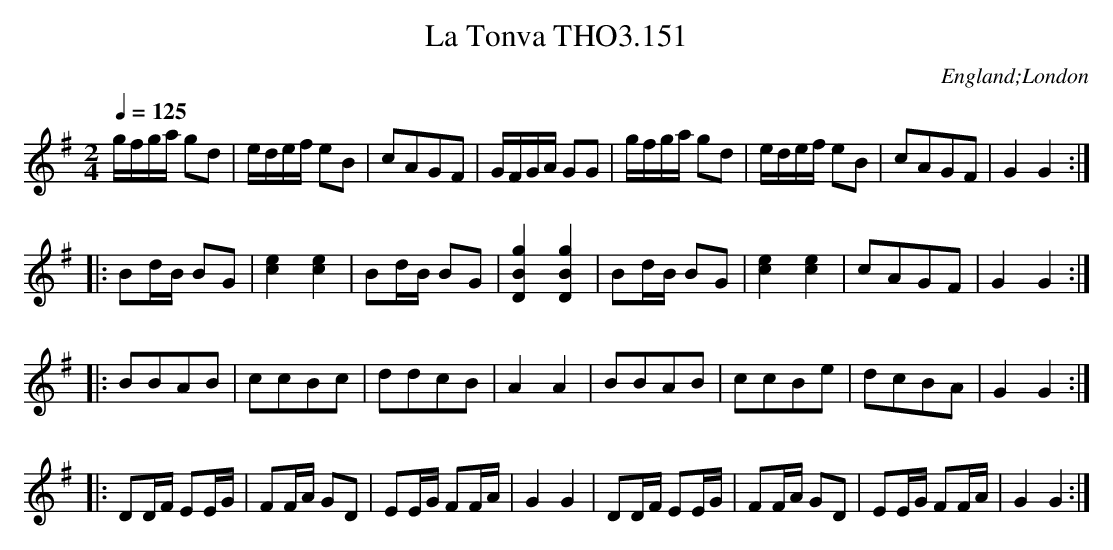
X:1
T:Tonva THO3.151, La
O:England;London
M:2/4
L:1/8
Q:1/4=125
K:G
g/f/g/a/ gd|e/d/e/f/ eB|cAGF|G/F/G/A/ GG|\
g/f/g/a/ gd|e/d/e/f/ eB|cAGF|G2G2:|
|:Bd/B/ BG|[e2c2][e2c2]|Bd/B/ BG|[g2B2D2][g2B2D2]|\
Bd/B/ BG|[e2c2][e2c2]|cAGF|G2G2:|
|:BBAB|ccBc|ddcB|A2A2|BBAB|ccBe|dcBA|G2G2:|
|:DD/F/ EE/G/|FF/A/ GD|EE/G/ FF/A/|G2G2|\
DD/F/ EE/G/|FF/A/ GD|EE/G/ FF/A/|G2G2:|
